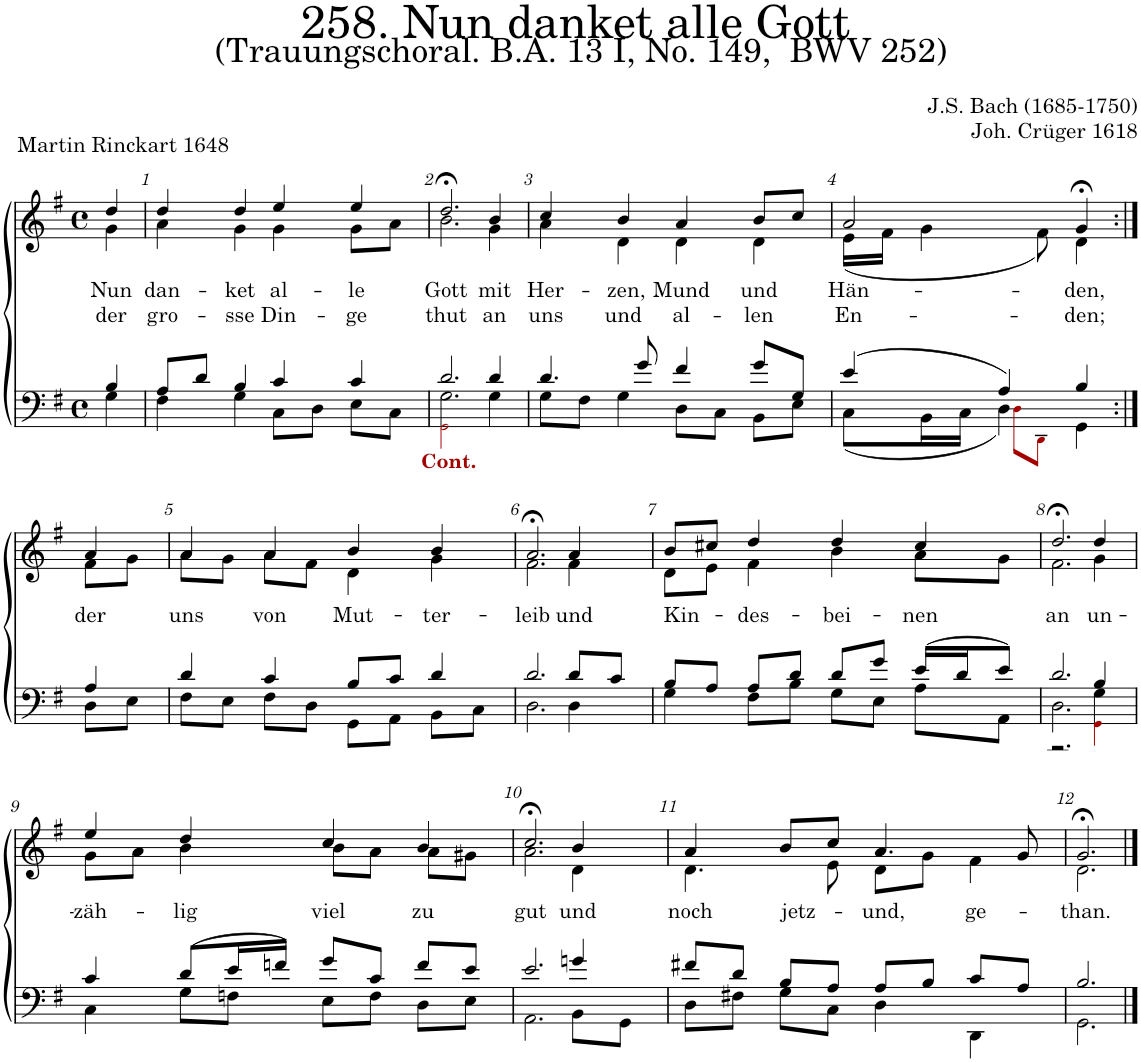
**kern	**kern	**text	**text
*part2	*part1	*part1	*part1
*staff2	*staff1	*staff1	*staff1
*I"Tenor/Bass	*I"Soprano/Alto	*	*
*clefF4	*clefG2	*	*
*k[f#]	*k[f#]	*	*
*M4/4	*M4/4	*	*
*met(c)	*met(c)	*	*
=	=	=	=
*^	*	*	*
!	!	!	!LO:LY:b	!LO:LY:b
*	*	*^	*	*
4B/	4G\	4dd/	4g\	Nun	der
=1	=1	=1	=1	=1	=1
!	!	!	!	!LO:LY:b	!LO:LY:b
8A/L	4F#\	4dd/	4a\	dan-	gro-
8d/J	.	.	.	.	.
!	!	!	!	!LO:LY:b	!LO:LY:b
4B/	4G\	4dd/	4g\	-ket	-sse
!	!	!	!	!LO:LY:b	!LO:LY:b
4c/	8C\L	4ee/	4g\	al-	Din-
.	8D\J	.	.	.	.
!	!	!	!	!LO:LY:b	!LO:LY:b
4c/	8E\L	4ee/	8g\L	-le	-ge
.	8C\J	.	8a\J	.	.
=2	=2	=2	=2	=2	=2
*	*^	*	*	*	*
!LO:TX:b:B:color=#A40000:t=Cont.	!	!	!	!	!	!
!	!	!	!	!	!LO:LY:b	!LO:LY:b
2.d/	2.G\	2GGi\	2.dd;<,/	2.b\	Gott	thut
.	.	2ryy	.	.	.	.
!	!	!	!	!	!LO:LY:b	!LO:LY:b
4d/	4G\	.	4b/	4g\	mit	an
*	*v	*v	*	*	*	*
=3	=3	=3	=3	=3	=3
!	!	!	!	!LO:LY:b	!LO:LY:b
4.d/	8G\L	4cc/	4a\	Her-	uns
.	8F#\J	.	.	.	.
!	!	!	!	!LO:LY:b	!LO:LY:b
.	4G\	4b/	4d\	-zen,	und
8g/	.	.	.	.	.
!	!	!	!	!LO:LY:b	!LO:LY:b
4f#/	8D\L	4a/	4d\	Mund	al-
.	8C\J	.	.	.	.
!	!	!	!	!LO:LY:b	!LO:LY:b
8g/L	8BB\L	8b/L	4d\	und	-len
8G/J	8E\J	8cc/J	.	.	.
=4	=4	=4	=4	=4	=4
*	*^	*	*	*	*
!	!	!	!	!	!LO:LY:b	!LO:LY:b
(4e/	(8C\L	4ryy	2a/	(16e\LL	Hän-	En-
.	.	.	.	16f#\JJ	.	.
.	16BB\L	.	.	4g\	.	.
.	16C\JJ	.	.	.	.	.
4A/)	4D\)	8Di\L	.	.	.	.
.	.	8DDi\J	.	8f#\)	.	.
!	!	!	!	!	!LO:LY:b	!LO:LY:b
4B/	4GG\	4ryy	4g;<,/	4d\	den,	-den;
!!LO:LB:g=z	!!
=4X1:|!	=4X1:|!	=4X1:|!	=4X1:|!	=4X1:|!	=4X1:|!	=4X1:|!
!	!	!	!	!	!LO:LY:b	!
*	*v	*v	*	*	*	*
4A/	8D\L	4a/	8f#\L	der	.
.	8E\J	.	8g\J	.	.
=5	=5	=5	=5	=5	=5
!	!	!	!	!LO:LY:b	!
4d/	8F#\L	4a/	8a\L	uns	.
.	8E\J	.	8g\J	.	.
!	!	!	!	!LO:LY:b	!
4c/	8F#\L	4a/	8a\L	von	.
.	8D\J	.	8f#\J	.	.
!	!	!	!	!LO:LY:b	!
8B/L	8GG\L	4b/	4d\	Mut-	.
8c/J	8AA\J	.	.	.	.
!	!	!	!	!LO:LY:b	!
4d/	8BB\L	4b/	4g\	-ter-	.
.	8C\J	.	.	.	.
=6	=6	=6	=6	=6	=6
!	!	!	!	!LO:LY:b	!
2.d/	2.D\	2.a;<,/	2.f#\	-leib	.
!	!	!	!	!LO:LY:b	!
8d/L	4D\	4a/	4f#\	und	.
8c/J	.	.	.	.	.
=7	=7	=7	=7	=7	=7
!	!	!	!	!LO:LY:b	!
8B/L	4G\	8b/L	8d\L	Kin-	.
8A/J	.	8cc#X/J	8e\J	.	.
!	!	!	!	!LO:LY:b	!
8A/L	8F#\L	4dd/	4f#\	-des-	.
8d/J	8B\J	.	.	.	.
!	!	!	!	!LO:LY:b	!
8d/L	8G\L	4dd/	4b\	-bei-	.
8g/J	8E\J	.	.	.	.
!	!	!	!	!LO:LY:b	!
(16e/LL	8A\L	4cc#/	8a\L	-nen	.
16d/J	.	.	.	.	.
8e/J)	8AA\J	.	8g\J	.	.
=8	=8	=8	=8	=8	=8
*	*^	*	*	*	*
!	!	!	!	!	!LO:LY:b	!
2.d/	2.D\	2.r	2.dd;<,/	2.f#\	an	.
!	!	!	!	!	!LO:LY:b	!
4B/	4G\	4GGi\	4dd/	4g\	un-	.
!!LO:LB:g=z	!!
=9	=9	=9	=9	=9	=9	=9
!	!	!	!	!	!LO:LY:b	!
*	*v	*v	*	*	*	*
4c/	4C\	4ee/	8g\L	-zäh-	.
.	.	.	8a\J	.	.
!	!	!	!	!LO:LY:b	!
(8d/L	8G\L	4dd/	4b\	-lig	.
16e/L	8Fn\J	.	.	.	.
16fn/JJ)	.	.	.	.	.
!	!	!	!	!LO:LY:b	!
8g/L	8E\L	4cc/	8b\L	viel	.
8c/J	8F\J	.	8a\J	.	.
!	!	!	!	!LO:LY:b	!
8f/L	8D\L	4b/	8a\L	zu	.
8e/J	8E\J	.	8g#X\J	.	.
=10	=10	=10	=10	=10	=10
!	!	!	!	!LO:LY:b	!
2.e/	2.AA\	2.cc;<,/	2.a\	gut	.
!	!	!	!	!LO:LY:b	!
4gn/	8BB\L	4b/	4d\	und	.
.	8GG\J	.	.	.	.
=11	=11	=11	=11	=11	=11
!	!	!	!	!LO:LY:b	!
8f#X/L	8D\L	4a/	4.d\	noch	.
8d/J	8F#X\J	.	.	.	.
!	!	!	!	!LO:LY:b	!
8B/L	8G\L	8b/L	.	jetz-	.
8A/J	8C\J	8cc/J	8e\	.	.
!	!	!	!	!LO:LY:b	!
8A/L	4D\	4.a/	8d\L	-und,	.
8B/J	.	.	8g\J	.	.
!	!	!	!	!LO:LY:b	!
8c/L	4DD\	.	4f#\	ge-	.
8A/J	.	8g/	.	.	.
=12	=12	=12	=12	=12	=12
!	!	!	!	!LO:LY:b	!
2.B/	2.GG\	2.g;</	2.d\	-than.	.
*v	*v	*	*	*	*
*	*v	*v	*	*
==	==	==	==
*-	*-	*-	*-
